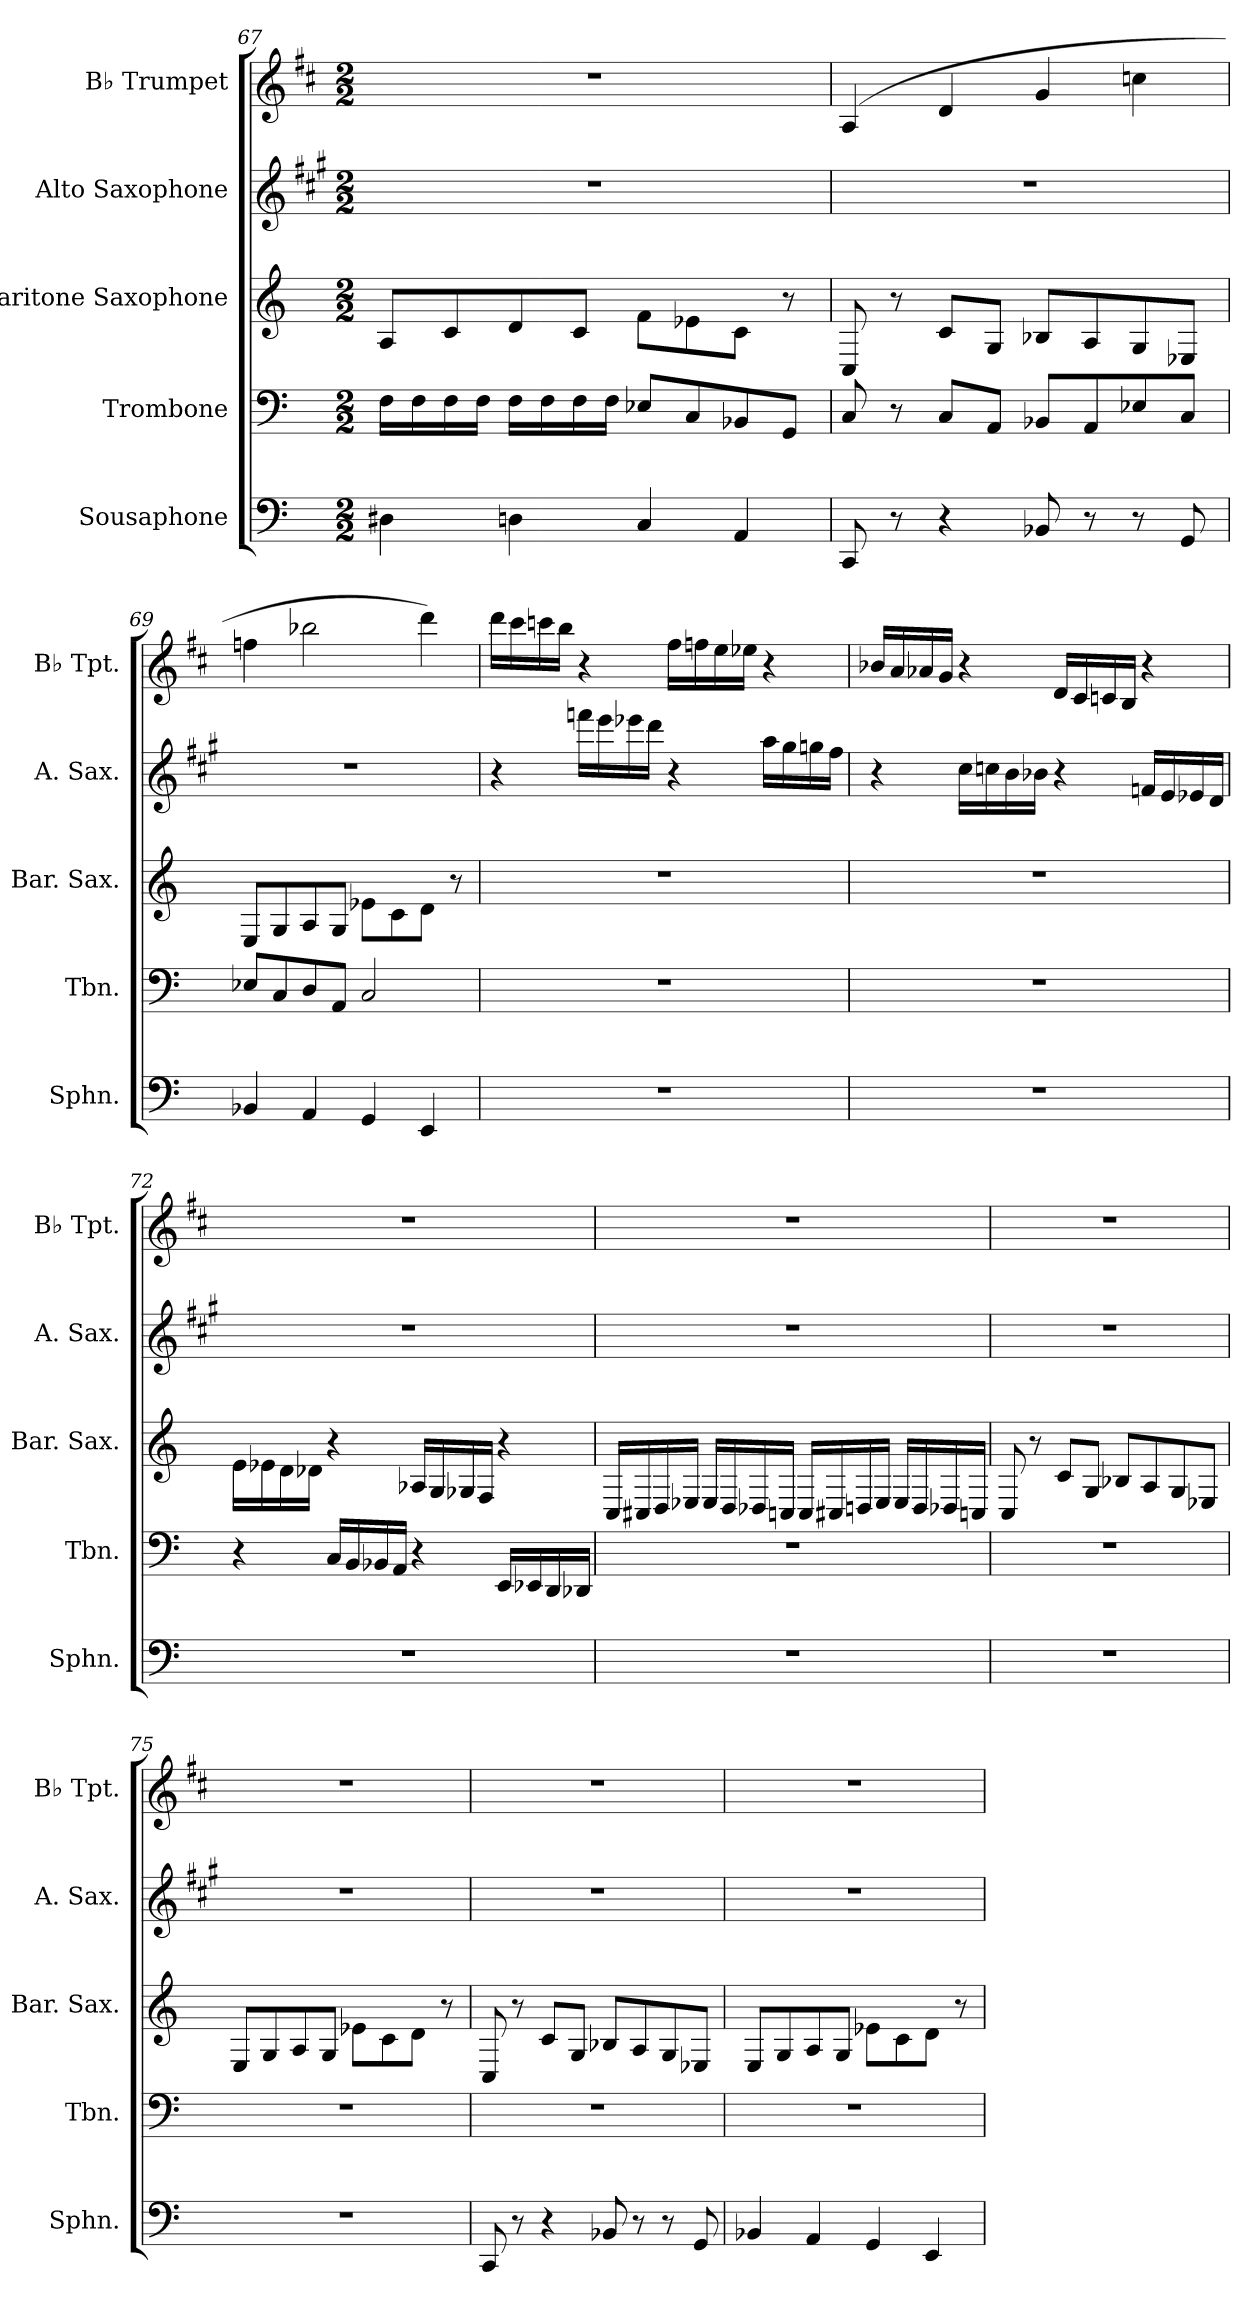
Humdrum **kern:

**kern	**kern	**kern	**kern	**kern
*part5	*part4	*part3	*part2	*part1
*staff5	*staff4	*staff3	*staff2	*staff1
*I"Sousaphone	*I"Trombone	*I"Baritone Saxophone	*I"Alto Saxophone	*I"B♭ Trumpet
*I'Sphn.	*I'Tbn.	*I'Bar. Sax.	*I'A. Sax.	*I'B♭ Tpt.
!!LO:LB:g=z
*clefF4	*clefF4	*clefG2	*clefG2	*clefG2
*	*	*ITrd12c21	*ITrd5c9	*ITrd1c2
*k[]	*k[]	*k[]	*k[]	*k[]
*M2/2	*M2/2	*M2/2	*M2/2	*M2/2
=67	=67	=67	=67	=67
4D#X\	16F\LL	8AA/L	1r	1r
.	16F\	.	.	.
.	16F\	8C/	.	.
.	16F\JJ	.	.	.
4Dn\	16F\LL	8D/	.	.
.	16F\	.	.	.
.	16F\	8C/J	.	.
.	16F\JJ	.	.	.
4C/	8E-X/L	8F\L	.	.
.	8C/	8E-X\	.	.
4AA/	8BB-X/	8C\J	.	.
.	8GG/J	8r	.	.
=68	=68	=68	=68	=68
8CC/	8C/	8CC/	1r	(>4G/
8r	8r	8r	.	.
4r	8C/L	8C/L	.	4c/
.	8AA/J	8GG/J	.	.
8BB-X/	8BB-X/L	8BB-X/L	.	4f/
8r	8AA/	8AA/	.	.
8r	8E-X/	8GG/	.	4b-X\
8GG/	8C/J	8EE-X/J	.	.
=69	=69	=69	=69	=69
4BB-X/	8E-X/L	8EE/L	1r	4ee-X\
.	8C/	8GG/	.	.
4AA/	8D/	8AA/	.	2aa-X\
.	8AA/J	8GG/J	.	.
4GG/	2C/	8E-X\L	.	.
.	.	8C\	.	.
4EE/	.	8D\J	.	4ccc\)
.	.	8r	.	.
!!LO:PB:g=z
=70	=70	=70	=70	=70
1r	1r	1r	4r	16ccc\LL
.	.	.	.	16bb\
.	.	.	.	16bb-X\
.	.	.	.	16aa\JJ
.	.	.	16aa-X\LL	4r
.	.	.	16gg\	.
.	.	.	16gg-X\	.
.	.	.	16ff\JJ	.
.	.	.	4r	16ee\LL
.	.	.	.	16ee-X\
.	.	.	.	16dd\
.	.	.	.	16dd-X\JJ
.	.	.	16cc\LL	4r
.	.	.	16b\	.
.	.	.	16b-X\	.
.	.	.	16a\JJ	.
=71	=71	=71	=71	=71
1r	1r	1r	4r	16a-X/LL
.	.	.	.	16g/
.	.	.	.	16g-X/
.	.	.	.	16f/JJ
.	.	.	16e\LL	4r
.	.	.	16e-X\	.
.	.	.	16d\	.
.	.	.	16d-X\JJ	.
.	.	.	4r	16c/LL
.	.	.	.	16B/
.	.	.	.	16B-X/
.	.	.	.	16A/JJ
.	.	.	16A-X/LL	4r
.	.	.	16G/	.
.	.	.	16G-X/	.
.	.	.	16F/JJ	.
!!LO:LB:g=z
=72	=72	=72	=72	=72
1r	4r	16E\LL	1r	1r
.	.	16E-X\	.	.
.	.	16D\	.	.
.	.	16D-X\JJ	.	.
.	16C/LL	4r	.	.
.	16BB/	.	.	.
.	16BB-X/	.	.	.
.	16AA/JJ	.	.	.
.	4r	16AA-X/LL	.	.
.	.	16GG/	.	.
.	.	16GG-X/	.	.
.	.	16FF/JJ	.	.
.	16EE/LL	4r	.	.
.	16EE-X/	.	.	.
.	16DD/	.	.	.
.	16DD-X/JJ	.	.	.
!!LO:PB:g=z
=73	=73	=73	=73	=73
1r	1r	16CC/LL	1r	1r
.	.	16CC#X/	.	.
.	.	16DD/	.	.
.	.	16EE-X/JJ	.	.
.	.	16EE-/LL	.	.
.	.	16DD/	.	.
.	.	16DD-X/	.	.
.	.	16CCn/JJ	.	.
.	.	16CC/LL	.	.
.	.	16CC#X/	.	.
.	.	16DDn/	.	.
.	.	16EE-/JJ	.	.
.	.	16EE-/LL	.	.
.	.	16DD/	.	.
.	.	16DD-X/	.	.
.	.	16CCn/JJ	.	.
=74	=74	=74	=74	=74
1r	1r	8CC/	1r	1r
.	.	8r	.	.
.	.	8C/L	.	.
.	.	8GG/J	.	.
.	.	8BB-X/L	.	.
.	.	8AA/	.	.
.	.	8GG/	.	.
.	.	8EE-X/J	.	.
!!LO:LB:g=z
=75	=75	=75	=75	=75
1r	1r	8EE/L	1r	1r
.	.	8GG/	.	.
.	.	8AA/	.	.
.	.	8GG/J	.	.
.	.	8E-X\L	.	.
.	.	8C\	.	.
.	.	8D\J	.	.
.	.	8r	.	.
=76	=76	=76	=76	=76
8CC/	1r	8CC/	1r	1r
8r	.	8r	.	.
4r	.	8C/L	.	.
.	.	8GG/J	.	.
8BB-X/	.	8BB-X/L	.	.
8r	.	8AA/	.	.
8r	.	8GG/	.	.
8GG/	.	8EE-X/J	.	.
=77	=77	=77	=77	=77
4BB-X/	1r	8EE/L	1r	1r
.	.	8GG/	.	.
4AA/	.	8AA/	.	.
.	.	8GG/J	.	.
4GG/	.	8E-X\L	.	.
.	.	8C\	.	.
4EE/	.	8D\J	.	.
.	.	8r	.	.
=	=	=	=	=
*-	*-	*-	*-	*-
